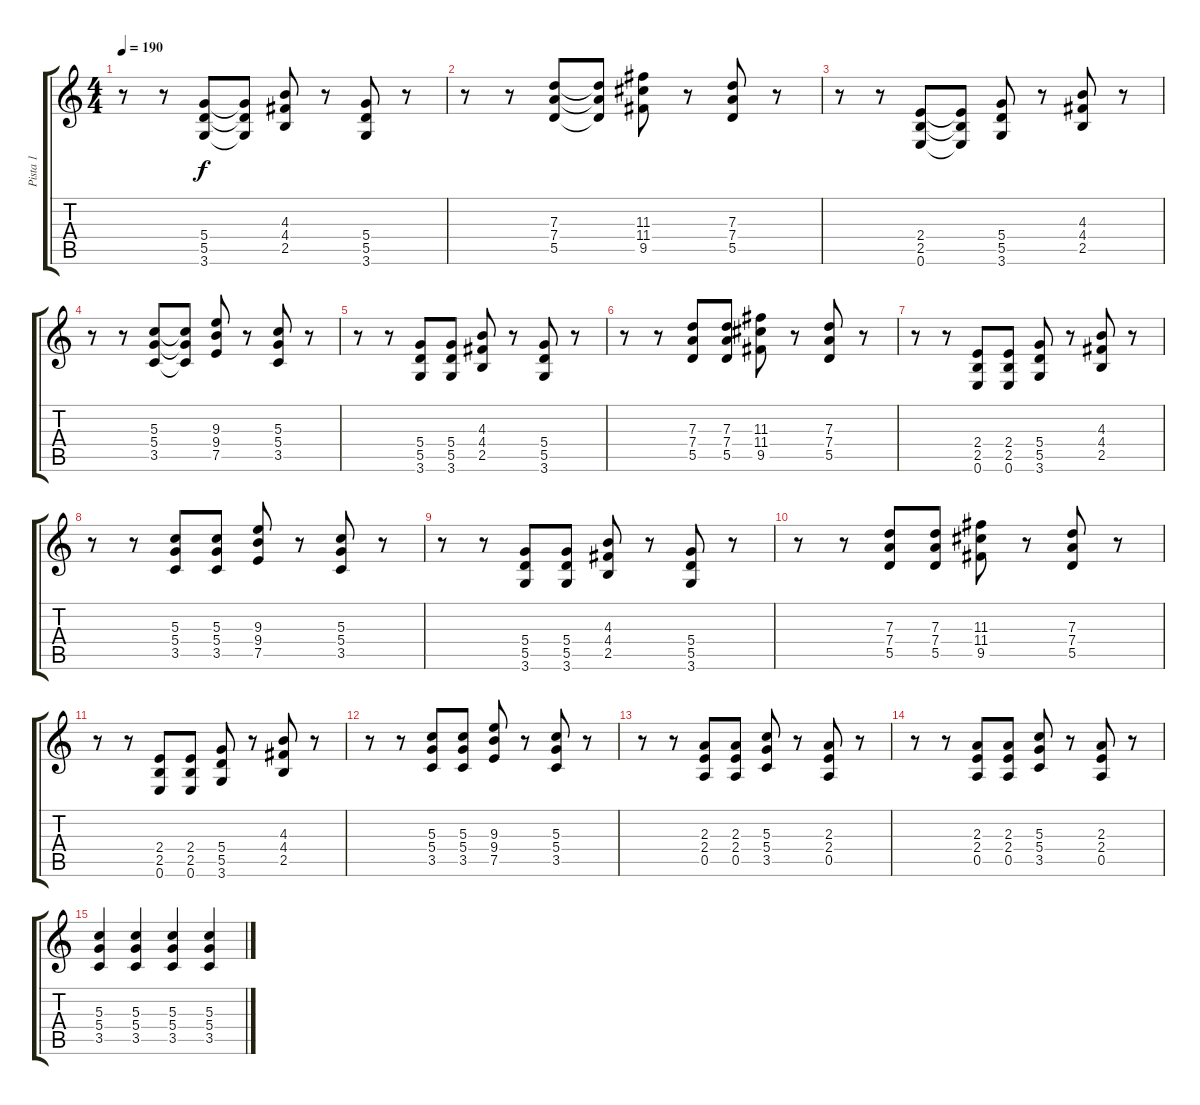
\track ("Pista 1" "Pista 1") {instrument distortionguitar}
\staff {score tabs}
\tuning (E4 B3 G3 D3 A2 E2) {hide}
\ts (4 4)
\tempo 190
\clef g2
\ks c
r.8{dy f} r.8 (5.4 5.5 3.6).8 (5.4{t} 5.5{t} 3.6{t}).8 (4.3 4.4 2.5).8 r.8 (5.4 5.5 3.6).8 r.8 |
r.8 r.8 (7.3 7.4 5.5).8 (7.3{t} 7.4{t} 5.5{t}).8 (11.3 11.4 9.5).8 r.8 (7.3 7.4 5.5).8 r.8 |
r.8 r.8 (2.4 2.5 0.6).8 (2.4{t} 2.5{t} 0.6{t}).8 (5.4 5.5 3.6).8 r.8 (4.3 4.4 2.5).8 r.8 |
r.8 r.8 (5.3 5.4 3.5).8 (5.3{t} 5.4{t} 3.5{t}).8 (9.3 9.4 7.5).8 r.8 (5.3 5.4 3.5).8 r.8 |
r.8 r.8 (5.4 5.5 3.6).8 (5.4 5.5 3.6).8 (4.3 4.4 2.5).8 r.8 (5.4 5.5 3.6).8 r.8 |
r.8 r.8 (7.3 7.4 5.5).8 (7.3 7.4 5.5).8 (11.3 11.4 9.5).8 r.8 (7.3 7.4 5.5).8 r.8 |
r.8 r.8 (2.4 2.5 0.6).8 (2.4 2.5 0.6).8 (5.4 5.5 3.6).8 r.8 (4.3 4.4 2.5).8 r.8 |
r.8 r.8 (5.3 5.4 3.5).8 (5.3 5.4 3.5).8 (9.3 9.4 7.5).8 r.8 (5.3 5.4 3.5).8 r.8 |
r.8 r.8 (5.4 5.5 3.6).8 (5.4 5.5 3.6).8 (4.3 4.4 2.5).8 r.8 (5.4 5.5 3.6).8 r.8 |
r.8 r.8 (7.3 7.4 5.5).8 (7.3 7.4 5.5).8 (11.3 11.4 9.5).8 r.8 (7.3 7.4 5.5).8 r.8 |
r.8 r.8 (2.4 2.5 0.6).8 (2.4 2.5 0.6).8 (5.4 5.5 3.6).8 r.8 (4.3 4.4 2.5).8 r.8 |
r.8 r.8 (5.3 5.4 3.5).8 (5.3 5.4 3.5).8 (9.3 9.4 7.5).8 r.8 (5.3 5.4 3.5).8 r.8 |
r.8 r.8 (2.3 2.4 0.5).8 (2.3 2.4 0.5).8 (5.3 5.4 3.5).8 r.8 (2.3 2.4 0.5).8 r.8 |
r.8 r.8 (2.3 2.4 0.5).8 (2.3 2.4 0.5).8 (5.3 5.4 3.5).8 r.8 (2.3 2.4 0.5).8 r.8 |
(5.3 5.4 3.5).4 (5.3 5.4 3.5).4 (5.3 5.4 3.5).4 (5.3 5.4 3.5).4
